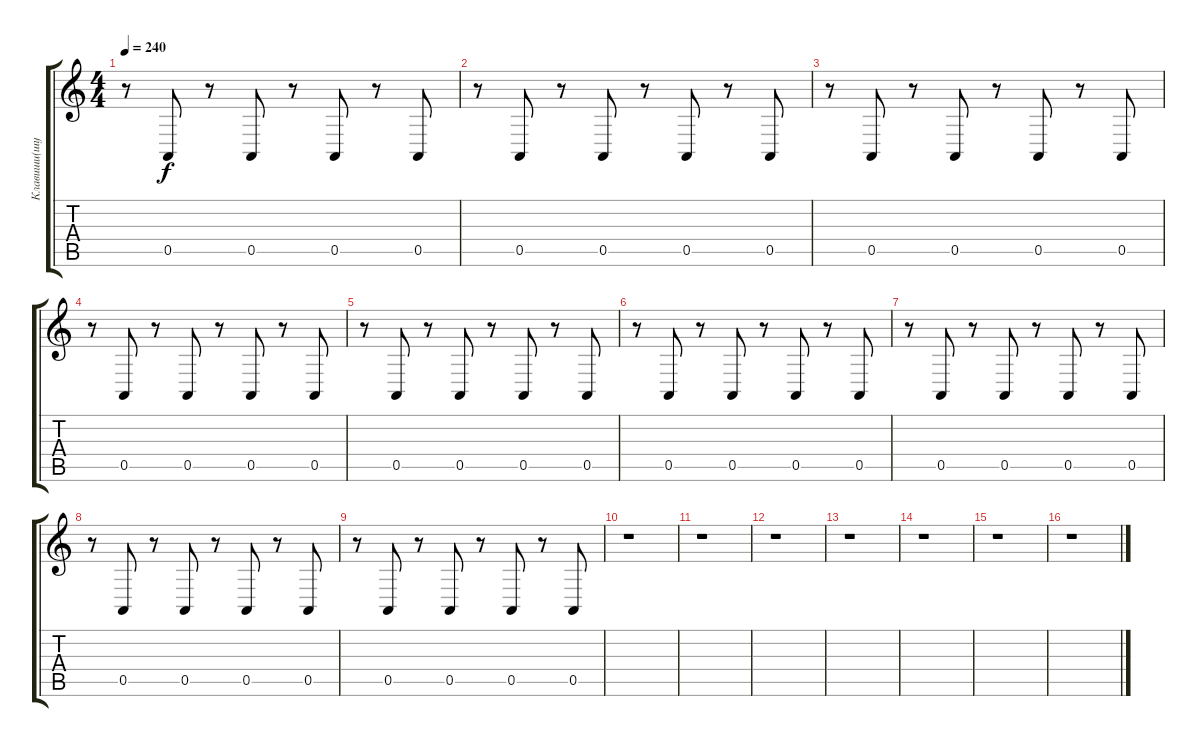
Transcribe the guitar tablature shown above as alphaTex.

\track ("Клавиши(шум)" "Клавиши(шу") {instrument clavinet}
\staff {score tabs}
\tuning (E4 B3 G3 D3 A2 E2) {hide}
\ts (4 4)
\tempo 240
\clef g2
\ks c
r.8{dy f} 0.5.8 r.8 0.5.8 r.8 0.5.8 r.8 0.5.8 |
r.8 0.5.8 r.8 0.5.8 r.8 0.5.8 r.8 0.5.8 |
r.8 0.5.8 r.8 0.5.8 r.8 0.5.8 r.8 0.5.8 |
r.8 0.5.8 r.8 0.5.8 r.8 0.5.8 r.8 0.5.8 |
r.8 0.5.8 r.8 0.5.8 r.8 0.5.8 r.8 0.5.8 |
r.8 0.5.8 r.8 0.5.8 r.8 0.5.8 r.8 0.5.8 |
r.8 0.5.8 r.8 0.5.8 r.8 0.5.8 r.8 0.5.8 |
r.8 0.5.8 r.8 0.5.8 r.8 0.5.8 r.8 0.5.8 |
r.8 0.5.8 r.8 0.5.8 r.8 0.5.8 r.8 0.5.8 |
r.1 |
r.1 |
r.1 |
r.1 |
r.1 |
r.1 |
r.1
